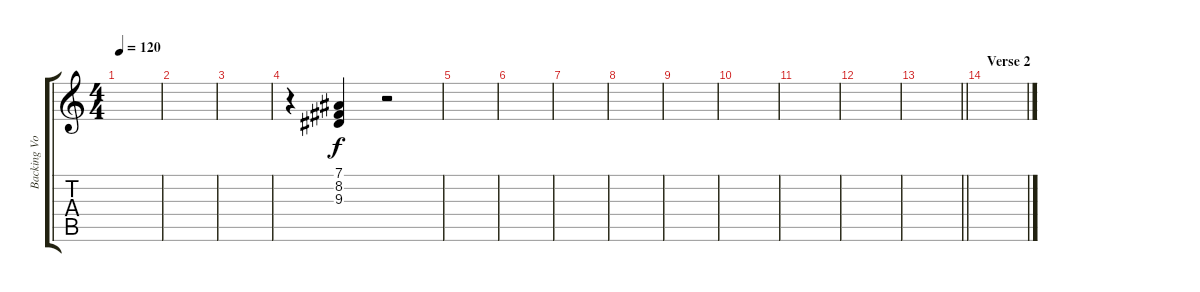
\track ("Backing Vocals" "Backing Vo") {instrument choiraahs}
\staff {score tabs}
\tuning (Eb4 Bb3 Gb3 Db3 Ab2 Db2) {hide}
\ts (4 4)
\tempo 120
\clef g2
\ks c
|
|
|
r.4 (7.1 8.2 9.3).4 r.2 |
|
|
|
|
|
|
|
|
\barLineRight lightlight
|
\section ("" "Verse 2")
